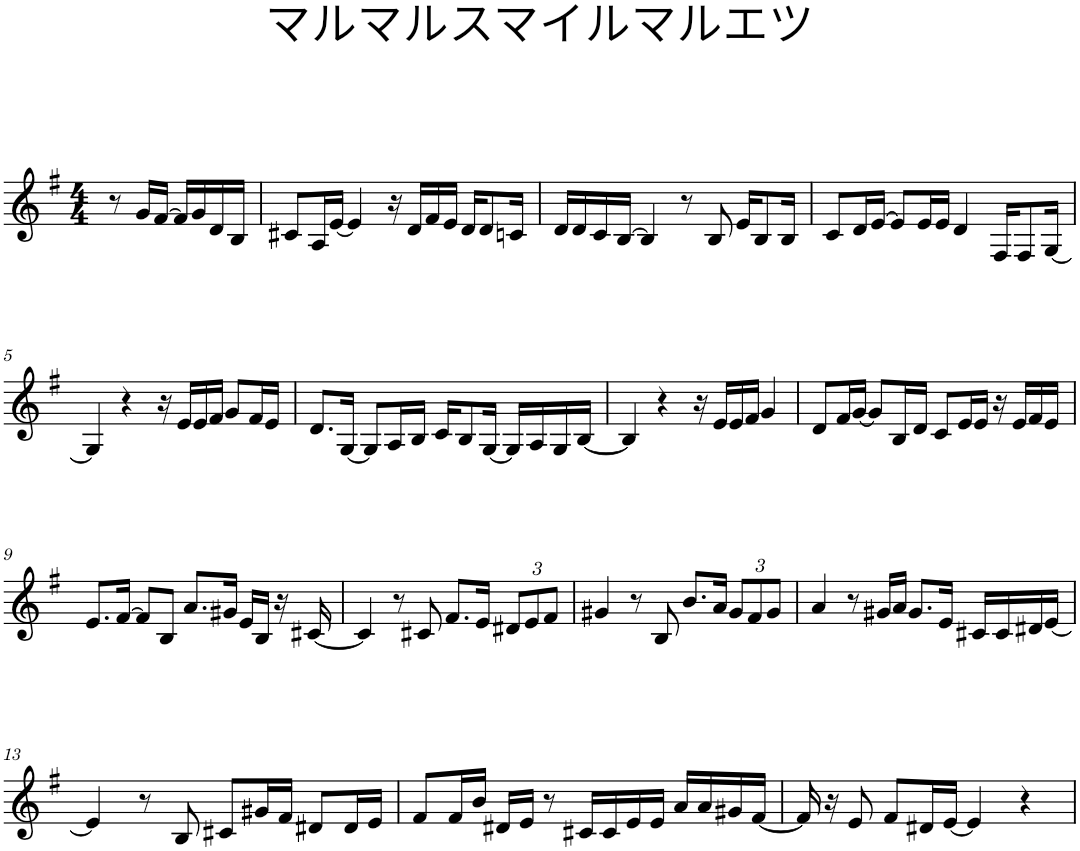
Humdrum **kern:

**kern
*part1
*staff1
*I"Piano
*I'Pno.
*clefG2
*k[f#]
*M4/4
=1
8r
16g/LL
[>16f#/JJ
16f#/LL]
16g/
16d/
16B/JJ
=2
8c#X/L
16A/L
[16e/JJ
4e/]
16r
16d/LL
16f#/
16e/JJ
16d/KL
8d/
16cn/Jk
=3
16d/LL
16d/
16c/
[>16B/JJ
4B/]
8r
8B/
16e/KL
8B/
16B/Jk
=4
8c/L
16d/L
[>16e/JJ
8e/L]
16e/L
16e/JJ
4d/
16F#/KL
8F#/
[16G/Jk
!!LO:LB:g=z
=5
4G/]
4r
16r
16e/LL
16e/
16f#/JJ
8g/L
16f#/L
16e/JJ
=6
8.d/L
[16G/Jk
8G/L]
16A/L
16B/JJ
16c/KL
8B/
[16G/Jk
16G/LL]
16A/
16G/
[16B/JJ
=7
4B/]
4r
16r
16e/LL
16e/
16f#/JJ
4g/
=8
8d/L
16f#/L
[16g/JJ
8g/L]
16B/L
16d/JJ
8c/L
16e/L
16e/JJ
16r
16e/LL
16f#/
16e/JJ
!!LO:LB:g=z
=9
8.e/L
[>16f#/Jk
8f#/L]
8B/J
8.a/L
16g#X/Jk
16e/LL
16B/JJ
16r
[16c#X/
=10
4c#/]
8r
8c#X/
8.f#/L
16e/Jk
*Xbrackettup
12d#X/L
12e/
12f#/J
=11
4g#X/
8r
8B/
8.b/L
16a/Jk
12g#/L
12f#/
12g#/J
=12
4a/
8r
16g#X/LL
16a/JJ
8.g#/L
16e/Jk
16c#X/LL
16c#/
16d#X/
[16e/JJ
!!LO:LB:g=z
=13
4e/]
8r
8B/
8c#X/L
16g#X/L
16f#/JJ
8d#X/L
16d#/L
16e/JJ
=14
8f#/L
16f#/L
16b/JJ
16d#X/LL
16e/JJ
8r
16c#X/LL
16c#/
16e/
16e/JJ
16a/LL
16a/
16g#X/
[16f#/JJ
=15
16f#/]
16r
8e/
8f#/L
16d#X/L
[16e/JJ
4e/]
4r
=
*-
